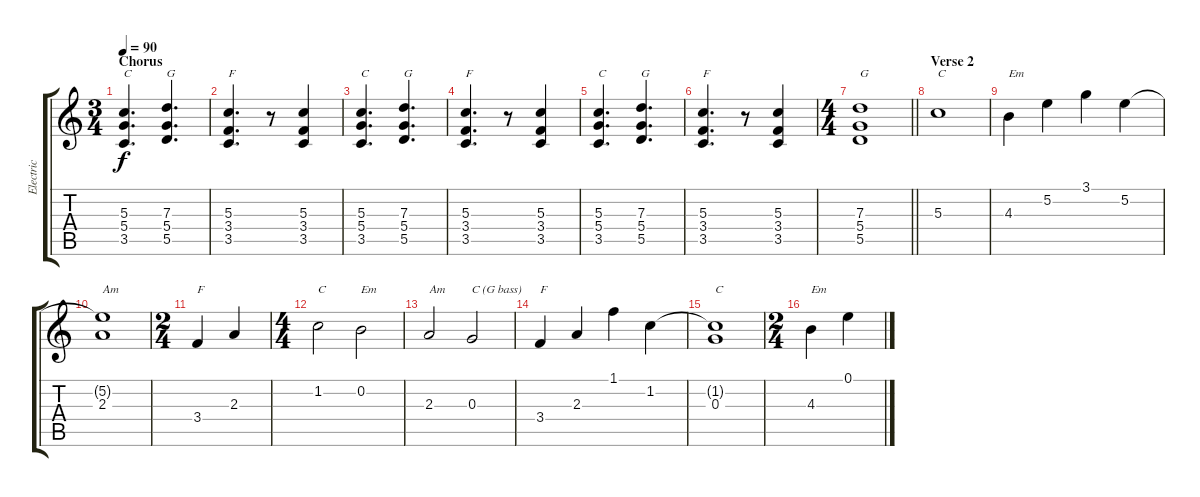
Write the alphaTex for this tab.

\track ("Electric" "Electric") {instrument overdrivenguitar}
\staff {score tabs}
\tuning (E4 B3 G3 D3 A2 E2) {hide}
\ts (3 4)
\section ("" "Chorus")
\tempo 90
\clef g2
\ks c
(5.3 5.4 3.5).4{d txt "C" dy f} (7.3 5.4 5.5).4{d txt "G"} |
(5.3 3.4 3.5).4{d txt "F"} r.8 (5.3 3.4 3.5).4 |
(5.3 5.4 3.5).4{d txt "C"} (7.3 5.4 5.5).4{d txt "G"} |
(5.3 3.4 3.5).4{d txt "F"} r.8 (5.3 3.4 3.5).4 |
(5.3 5.4 3.5).4{d txt "C"} (7.3 5.4 5.5).4{d txt "G"} |
(5.3 3.4 3.5).4{d txt "F"} r.8 (5.3 3.4 3.5).4 |
\ts (4 4)
\barLineRight lightlight
(7.3 5.4 5.5).1{txt "G"} |
\section ("" "Verse 2")
5.3.1{txt "C" volume 3} |
4.3.4{txt "Em"} 5.2.4 3.1.4 5.2.4 |
(5.2{t} 2.3).1{txt "Am"} |
\ts (2 4)
3.4.4{txt "F"} 2.3.4 |
\ts (4 4)
1.2.2{txt "C"} 0.2.2{txt "Em"} |
2.3.2{txt "Am"} 0.3.2{txt "C (G bass)"} |
3.4.4{txt "F"} 2.3.4 1.1.4 1.2.4 |
(1.2{t} 0.3).1{txt "C"} |
\ts (2 4)
4.3.4{txt "Em"} 0.1.4
